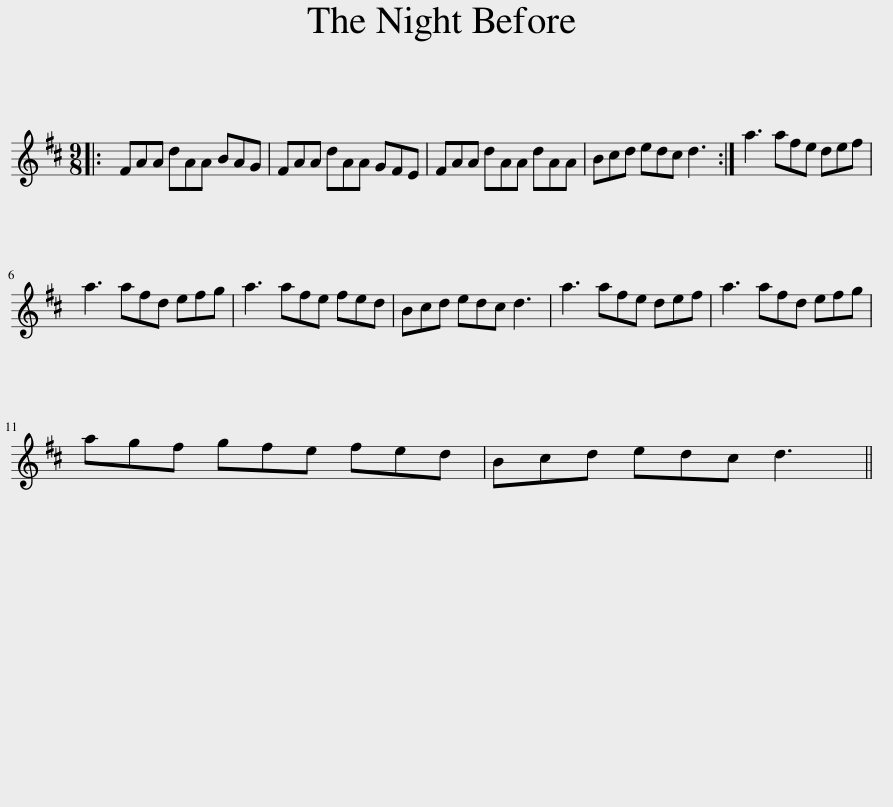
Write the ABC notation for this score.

X:1
L:1/8
M:9/8
I:linebreak $
K:D
V:1 treble
V:1
|: FAA dAA BAG | FAA dAA GFE | FAA dAA dAA | Bcd edc d3 :| a3 afe def |$ %5
 a3 afd efg | a3 afe fed | Bcd edc d3 | a3 afe def | a3 afd efg |$ %10
 agf gfe fed | Bcd edc d3 || %12
